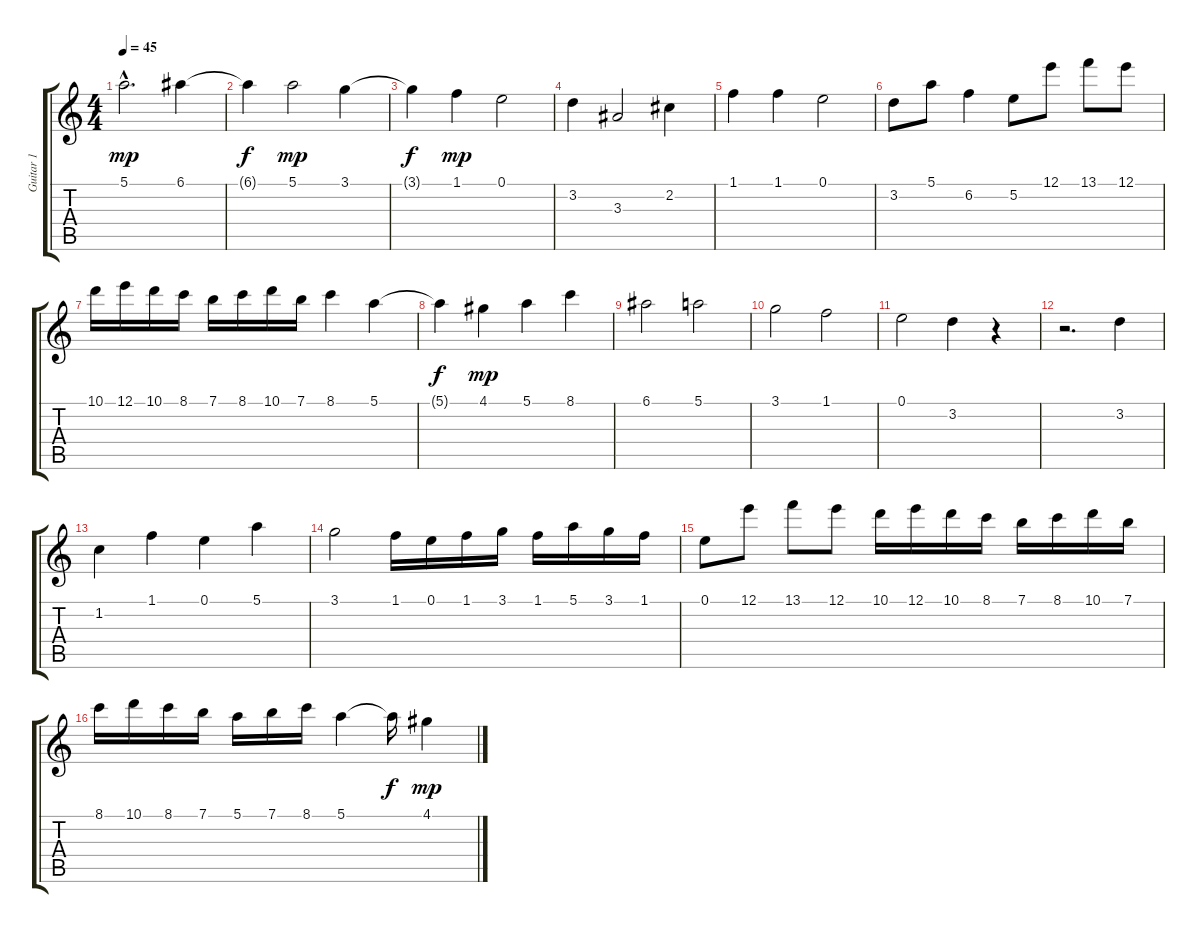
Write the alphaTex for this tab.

\track ("Guitar 1" "Guitar 1") {instrument acousticguitarnylon}
\staff {score tabs}
\tuning (E4 B3 G3 D3 A2 E2) {hide}
\ts (4 4)
\tempo 45
\clef g2
\ks c
5.1{hac}.2{d dy mp instrument acousticguitarnylon} 6.1.4 |
6.1{t}.4{dy f} 5.1.2{dy mp} 3.1.4 |
3.1{t}.4{dy f} 1.1.4{dy mp} 0.1.2 |
3.2.4 3.3.2 2.2.4 |
1.1.4 1.1.4 0.1.2 |
3.2.8 5.1.8 6.2.4 5.2.8 12.1.8 13.1.8 12.1.8 |
10.1.16 12.1.16 10.1.16 8.1.16 7.1.16 8.1.16 10.1.16 7.1.16 8.1.4 5.1.4 |
5.1{t}.4{dy f} 4.1.4{dy mp} 5.1.4 8.1.4 |
6.1.2 5.1.2 |
3.1.2 1.1.2 |
0.1.2 3.2.4 r.4 |
r.2{d} 3.2.4 |
1.2.4 1.1.4 0.1.4 5.1.4 |
3.1.2 1.1.16 0.1.16 1.1.16 3.1.16 1.1.16 5.1.16 3.1.16 1.1.16 |
0.1.8 12.1.8 13.1.8 12.1.8 10.1.16 12.1.16 10.1.16 8.1.16 7.1.16 8.1.16 10.1.16 7.1.16 |
8.1.16 10.1.16 8.1.16 7.1.16 5.1.16 7.1.16 8.1.16 5.1.4 5.1{t}.16{dy f} 4.1.4{dy mp}
